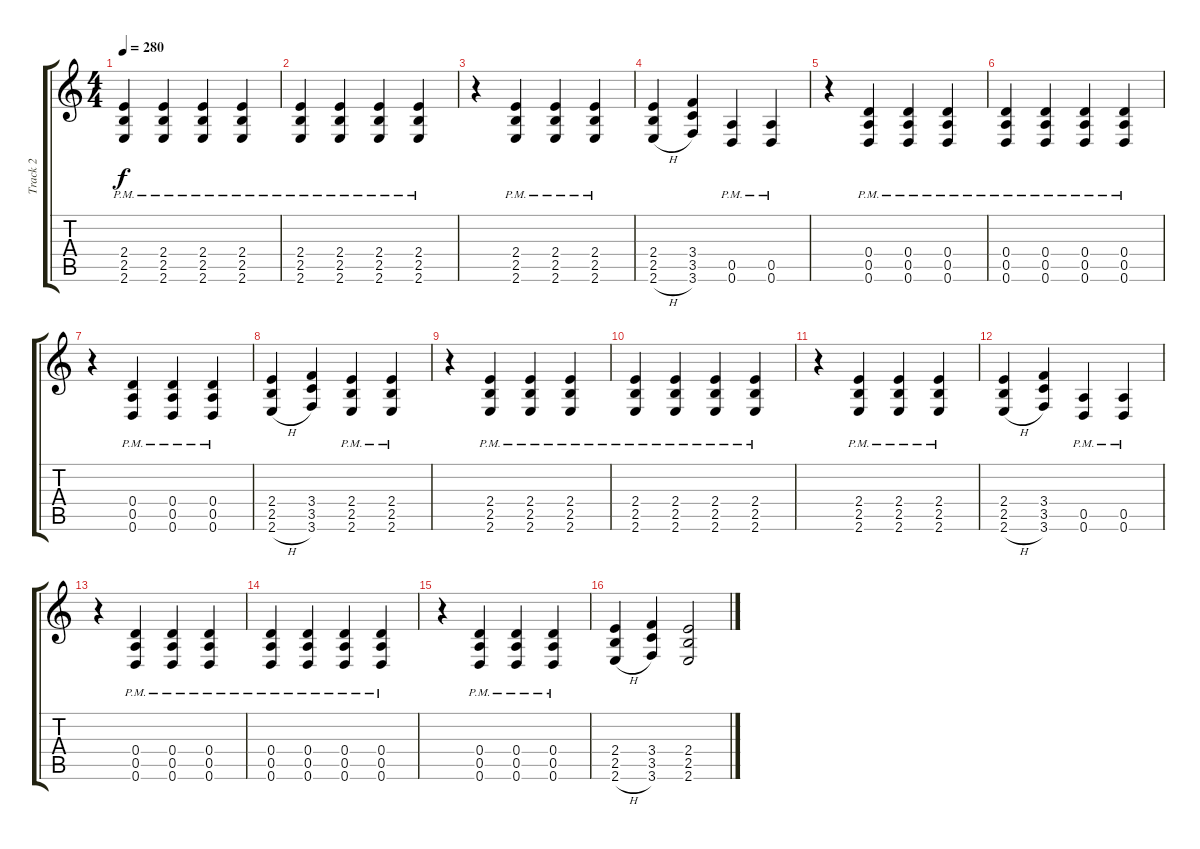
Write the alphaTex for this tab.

\track ("Track 2" "Track 2") {instrument distortionguitar}
\staff {score tabs}
\tuning (E4 B3 G3 D3 A2 D2) {hide}
\ts (4 4)
\tempo 280
\clef g2
\ks c
(2.4{pm} 2.5{pm} 2.6{pm}).4{dy f} (2.4{pm} 2.5{pm} 2.6{pm}).4 (2.4{pm} 2.5{pm} 2.6{pm}).4 (2.4{pm} 2.5{pm} 2.6{pm}).4 |
(2.4{pm} 2.5{pm} 2.6{pm}).4 (2.4{pm} 2.5{pm} 2.6{pm}).4 (2.4{pm} 2.5{pm} 2.6{pm}).4 (2.4{pm} 2.5{pm} 2.6{pm}).4 |
r.4 (2.4{pm} 2.5{pm} 2.6{pm}).4 (2.4{pm} 2.5{pm} 2.6{pm}).4 (2.4{pm} 2.5{pm} 2.6{pm}).4 |
(2.4 2.5 2.6{h}).4 (3.4 3.5 3.6).4 (0.5{pm} 0.6{pm}).4 (0.5{pm} 0.6{pm}).4 |
r.4 (0.4{pm} 0.5{pm} 0.6{pm}).4 (0.4{pm} 0.5{pm} 0.6{pm}).4 (0.4{pm} 0.5{pm} 0.6{pm}).4 |
(0.4{pm} 0.5{pm} 0.6{pm}).4 (0.4{pm} 0.5{pm} 0.6{pm}).4 (0.4{pm} 0.5{pm} 0.6{pm}).4 (0.4{pm} 0.5{pm} 0.6{pm}).4 |
r.4 (0.4{pm} 0.5{pm} 0.6{pm}).4 (0.4{pm} 0.5{pm} 0.6{pm}).4 (0.4{pm} 0.5{pm} 0.6{pm}).4 |
(2.4 2.5 2.6{h}).4 (3.4 3.5 3.6).4 (2.4{pm} 2.5{pm} 2.6{pm}).4 (2.4{pm} 2.5{pm} 2.6{pm}).4 |
r.4 (2.4{pm} 2.5{pm} 2.6{pm}).4 (2.4{pm} 2.5{pm} 2.6{pm}).4 (2.4{pm} 2.5{pm} 2.6{pm}).4 |
(2.4{pm} 2.5{pm} 2.6{pm}).4 (2.4{pm} 2.5{pm} 2.6{pm}).4 (2.4{pm} 2.5{pm} 2.6{pm}).4 (2.4{pm} 2.5{pm} 2.6{pm}).4 |
r.4 (2.4{pm} 2.5{pm} 2.6{pm}).4 (2.4{pm} 2.5{pm} 2.6{pm}).4 (2.4{pm} 2.5{pm} 2.6{pm}).4 |
(2.4 2.5 2.6{h}).4 (3.4 3.5 3.6).4 (0.5{pm} 0.6{pm}).4 (0.5{pm} 0.6{pm}).4 |
r.4 (0.4{pm} 0.5{pm} 0.6{pm}).4 (0.4{pm} 0.5{pm} 0.6{pm}).4 (0.4{pm} 0.5{pm} 0.6{pm}).4 |
(0.4{pm} 0.5{pm} 0.6{pm}).4 (0.4{pm} 0.5{pm} 0.6{pm}).4 (0.4{pm} 0.5{pm} 0.6{pm}).4 (0.4{pm} 0.5{pm} 0.6{pm}).4 |
r.4 (0.4{pm} 0.5{pm} 0.6{pm}).4 (0.4{pm} 0.5{pm} 0.6{pm}).4 (0.4{pm} 0.5{pm} 0.6{pm}).4 |
(2.4 2.5 2.6{h}).4 (3.4 3.5 3.6).4 (2.4 2.5 2.6).2
